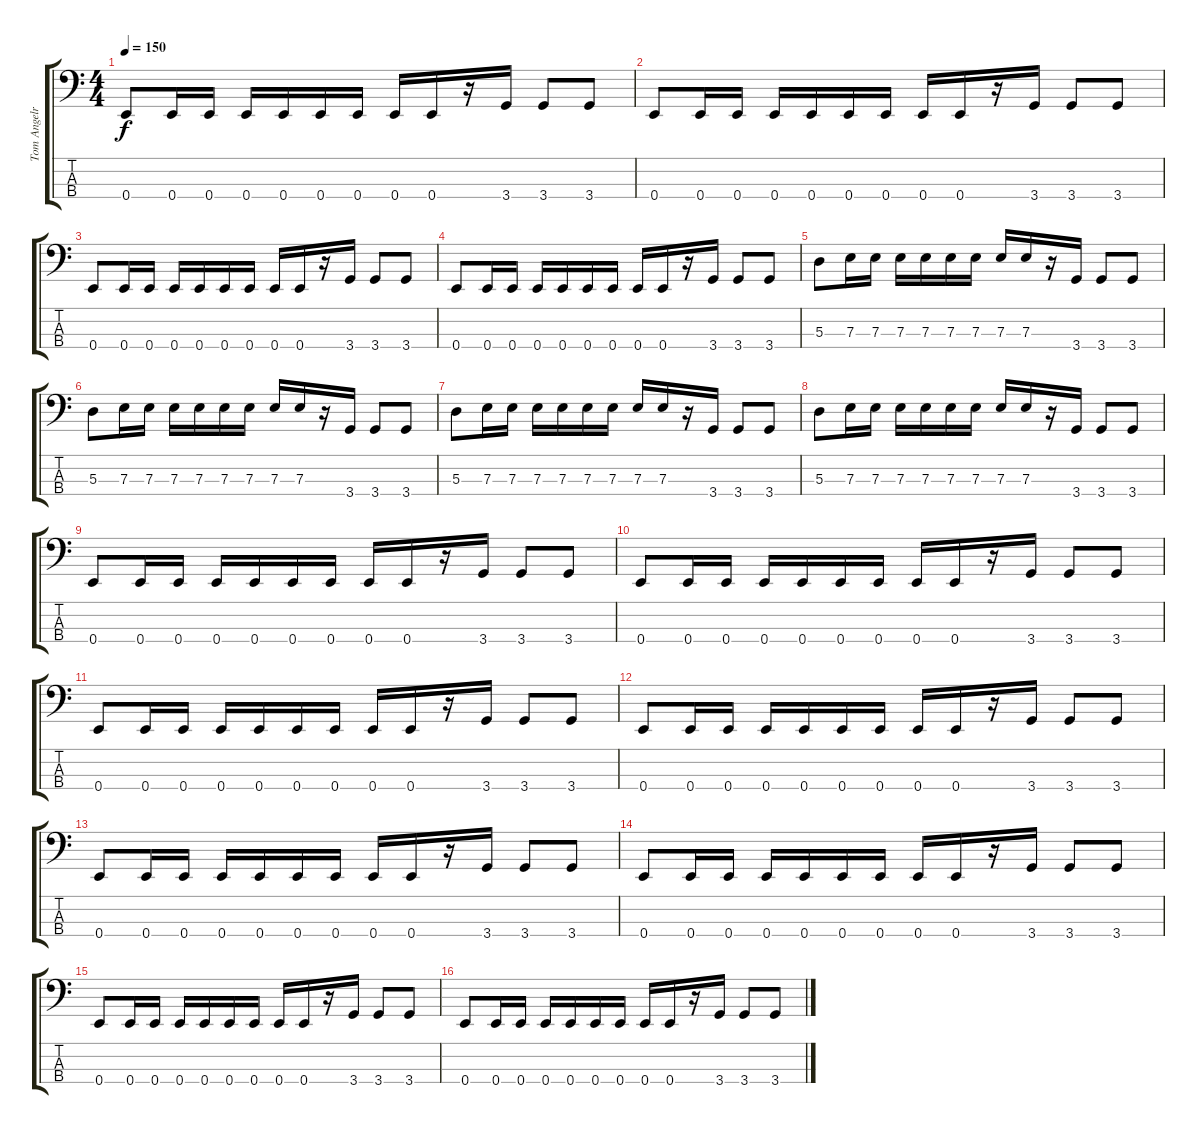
\track ("Tom Angelripper (Bass and Vocals)" "Tom Angelr") {instrument electricbasspick}
\staff {score tabs}
\tuning (G2 D2 A1 E1) {hide}
\ts (4 4)
\tempo 150
\clef f4
\ks c
0.4.8{dy f instrument electricbasspick} 0.4.16 0.4.16 0.4.16 0.4.16 0.4.16 0.4.16 0.4.16 0.4.16 r.16 3.4.16 3.4.8 3.4.8 |
0.4.8 0.4.16 0.4.16 0.4.16 0.4.16 0.4.16 0.4.16 0.4.16 0.4.16 r.16 3.4.16 3.4.8 3.4.8 |
0.4.8 0.4.16 0.4.16 0.4.16 0.4.16 0.4.16 0.4.16 0.4.16 0.4.16 r.16 3.4.16 3.4.8 3.4.8 |
0.4.8 0.4.16 0.4.16 0.4.16 0.4.16 0.4.16 0.4.16 0.4.16 0.4.16 r.16 3.4.16 3.4.8 3.4.8 |
5.3.8 7.3.16 7.3.16 7.3.16 7.3.16 7.3.16 7.3.16 7.3.16 7.3.16 r.16 3.4.16 3.4.8 3.4.8 |
5.3.8 7.3.16 7.3.16 7.3.16 7.3.16 7.3.16 7.3.16 7.3.16 7.3.16 r.16 3.4.16 3.4.8 3.4.8 |
5.3.8 7.3.16 7.3.16 7.3.16 7.3.16 7.3.16 7.3.16 7.3.16 7.3.16 r.16 3.4.16 3.4.8 3.4.8 |
5.3.8 7.3.16 7.3.16 7.3.16 7.3.16 7.3.16 7.3.16 7.3.16 7.3.16 r.16 3.4.16 3.4.8 3.4.8 |
0.4.8 0.4.16 0.4.16 0.4.16 0.4.16 0.4.16 0.4.16 0.4.16 0.4.16 r.16 3.4.16 3.4.8 3.4.8 |
0.4.8 0.4.16 0.4.16 0.4.16 0.4.16 0.4.16 0.4.16 0.4.16 0.4.16 r.16 3.4.16 3.4.8 3.4.8 |
0.4.8 0.4.16 0.4.16 0.4.16 0.4.16 0.4.16 0.4.16 0.4.16 0.4.16 r.16 3.4.16 3.4.8 3.4.8 |
0.4.8 0.4.16 0.4.16 0.4.16 0.4.16 0.4.16 0.4.16 0.4.16 0.4.16 r.16 3.4.16 3.4.8 3.4.8 |
0.4.8 0.4.16 0.4.16 0.4.16 0.4.16 0.4.16 0.4.16 0.4.16 0.4.16 r.16 3.4.16 3.4.8 3.4.8 |
0.4.8 0.4.16 0.4.16 0.4.16 0.4.16 0.4.16 0.4.16 0.4.16 0.4.16 r.16 3.4.16 3.4.8 3.4.8 |
0.4.8 0.4.16 0.4.16 0.4.16 0.4.16 0.4.16 0.4.16 0.4.16 0.4.16 r.16 3.4.16 3.4.8 3.4.8 |
0.4.8 0.4.16 0.4.16 0.4.16 0.4.16 0.4.16 0.4.16 0.4.16 0.4.16 r.16 3.4.16 3.4.8 3.4.8
